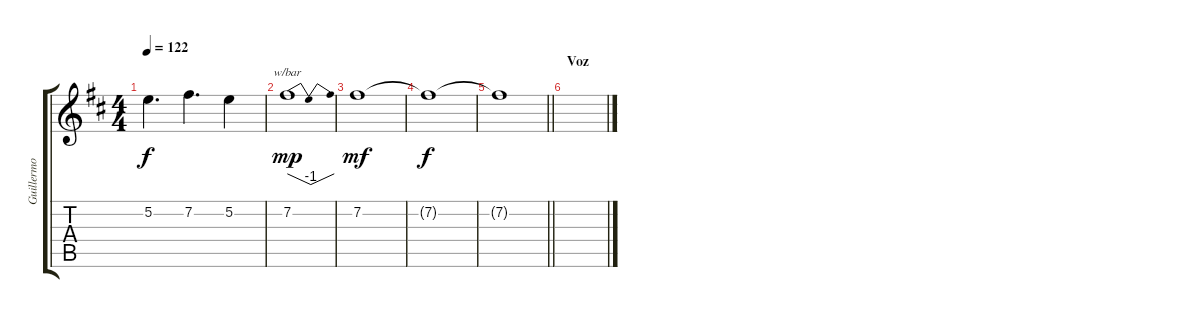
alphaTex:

\track ("Guillermo Moreira" "Guillermo ") {instrument overdrivenguitar}
\staff {score tabs}
\tuning (E4 B3 G3 D3 A2 E2) {hide}
\ts (4 4)
\tempo 122
\clef g2
\ks d
5.2.4{d dy f} 7.2.4{d} 5.2.4 |
7.2.1{tbe (dip default 0 0 30 -4 60 0) dy mp} |
7.2.1{dy mf volume 0} |
7.2{t}.1{dy f} |
\barLineRight lightlight
7.2{t}.1 |
\section ("" "Voz")
